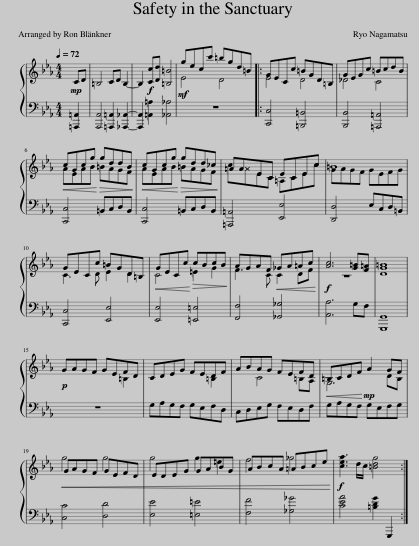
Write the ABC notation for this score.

X:1
%%score { ( 1 3 ) | 2 }
L:1/8
Q:1/4=72
M:4/4
I:linebreak $
K:Eb
V:1 treble
V:3 treble
V:2 bass
V:1
!mp! CD | =B,4 CD B,2- | B,2!f! [Cc][Dd] [=B,=B]4 |!mf!!ped! gecc'!ped-up!!ped! =bgd=B!ped-up! |:!ped! GECc!ped-up!!ped! =BGD=B,!ped-up! | %5
!ped! GEGc!ped-up!!ped! =BcdB!ped-up! |$!ped!!<(! cGcg!ped-up!!<)!!>(! gdd=B!>)! |!ped!!<(! cGcg!ped-up!!<)!!>(! gdd_c!>)! |!ped! =AAEC!ped-up!!ped! ECEc!ped-up! |!ped! =B8!ped-up! |$ %10
!ped! GECc!ped-up!!ped! =BGD=B,!ped-up! |!ped!!<(! GECc!ped-up!!<)!!ped!!>(! cBcB!ped-up!!>)! |!ped! AGAF!ped-up!!ped!!<(! _GA=Ac!ped-up!!<)! |!f!!ped! [Ac]6 [G=B][F=A]!ped-up! |!ped! [DG=B]8!ped-up! |$ %15
!p! GAGF GEFD | CDEG FEDF | ABAG FEFD |!<(! =B,CDF!<)!!mp! A2 GF |$!<(! GAGF GEFD | %20
 EDEG GABG | ABcA =ABce!<)! |!f! [cea]3 d/c/ [=Bdg]4 :| %23
V:2
 [=A,,,=A,,]2 | [A,,,A,,]4 [=A,,,=A,,]2 [_A,,,_A,,]2- | [A,,,A,,]2 [=A,,=A,]2 [_A,,_A,]4 | z8 |: [C,,C,]4 [=B,,,=B,,]4 | %5
 [B,,,B,,]4 [=A,,,=A,,]4 |$ [C,,C,]4 =B,,C,D,B,, | [C,,C,]4 =B,,C,D,B,, | [=A,,,=A,,]4 [E,,E,]4 | [D,,D,]4 E,C,D,=B,, |$ %10
 [C,,C,]4 [E,,E,]4 | [E,,E,]4 [=E,,=E,]4 | [F,,F,]4 [_G,,_G,]4 | [A,,A,]6 G,F, | [G,,,G,,]8 |$ %15
 z8 | G,A,G,F, G,E,F,D, | C,D,E,G, F,E,D,F, | G,A,G,F, G,E,F,G, |$ [C,C]4 [D,D]4 | %20
 [E,E]4 [=E,=E]4 | [F,F]4 [_G,_G]4 | [CEA]4 [=B,DG]2 G,,,2 :| %23
V:3
 x2 | x8 | x8 | E4 D4 |: E4 D4 | %5
 _D4 C4 |$ AEAB =BAGF | AEAB =BAGF | c=AEC =A,CEc | GAGF GEFG |$ %10
 C3 D E2 D2 | C4 =E2 G2 | F3 C C2 DF | z8 | x8 |$ %15
 x6 =B,2 | x6 =B,2 | x2 C4 =B,A, | G,6 D=B, |$ g4 g4 | %20
 g4 g2 =e2 | f4 _g4 | x8 :| %23
